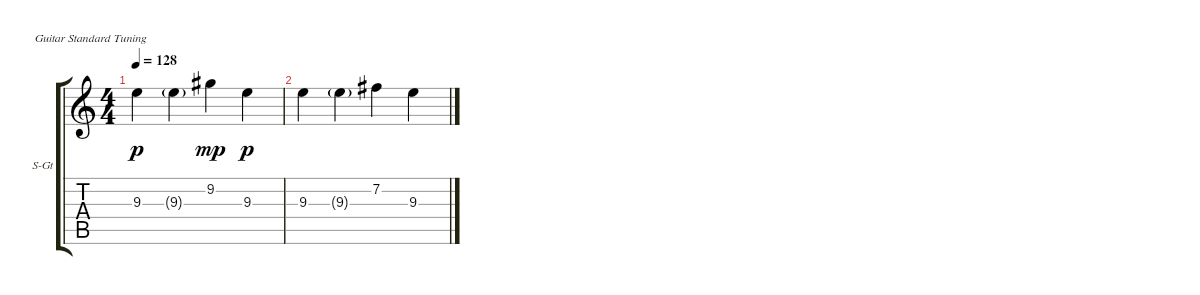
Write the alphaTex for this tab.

\defaultSystemsLayout 4
\bracketExtendMode groupsimilarinstruments
\firstSystemTrackNameOrientation horizontal
\otherSystemsTrackNameOrientation horizontal
\track ("перебор" "S-Gt") {instrument acousticguitarsteel}
\staff {score tabs}
\tuning (E4 B3 G3 D3 A2 E2)
\ts (4 4)
\tempo 128
\clef g2
\ks c
9.3.4{dy p} 9.3{g}.4 9.2.4{dy mp} 9.3.4{dy p} |
9.3.4 9.3{g}.4 7.2.4 9.3.4
